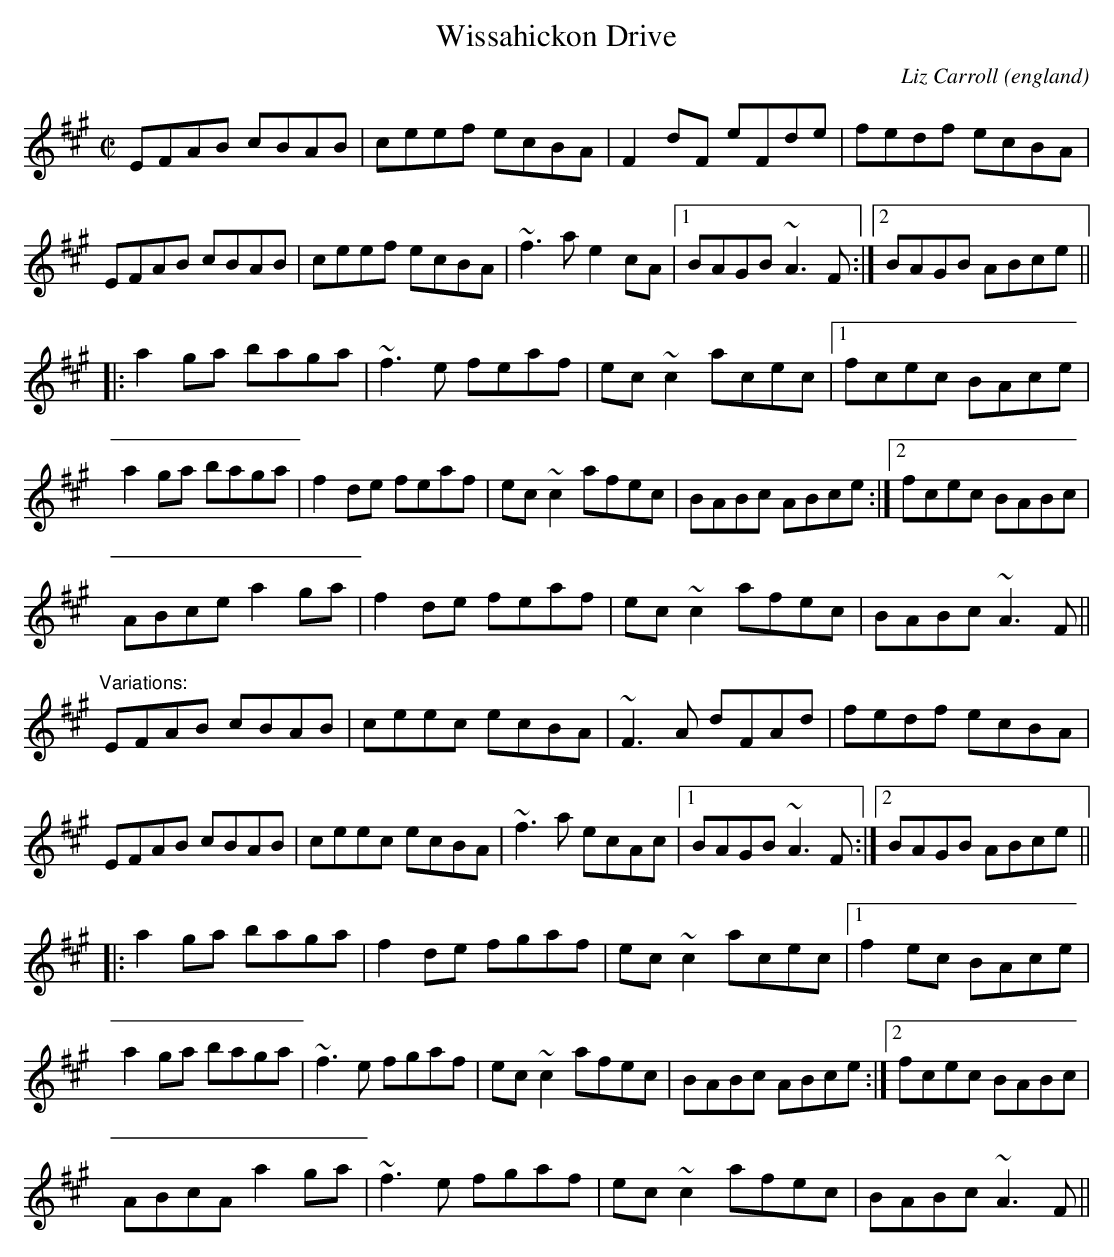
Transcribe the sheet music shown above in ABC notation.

X:1
T:Wissahickon Drive
O:england
C:Liz Carroll
M:C|
K:A
EFAB cBAB|ceef ecBA|F2dF eFde|fedf ecBA|
EFAB cBAB|ceef ecBA|~f3a e2cA|1 BAGB ~A3F:|2 BAGB ABce||
|:a2ga baga|~f3e feaf|ec~c2 acec|1 fcec BAce|
a2ga baga|f2de feaf|ec~c2 afec|BABc ABce:|2 fcec BABc|
ABce a2ga|f2de feaf|ec~c2 afec|BABc ~A3F||
"Variations:"
EFAB cBAB|ceec ecBA|~F3A dFAd|fedf ecBA|
EFAB cBAB|ceec ecBA|~f3a ecAc|1 BAGB ~A3F:|2 BAGB ABce||
|:a2ga baga|f2de fgaf|ec~c2 acec|1 f2ec BAce|
a2ga baga|~f3e fgaf|ec~c2 afec|BABc ABce:|2 fcec BABc|
ABcA a2ga|~f3e fgaf|ec~c2 afec|BABc ~A3F||
